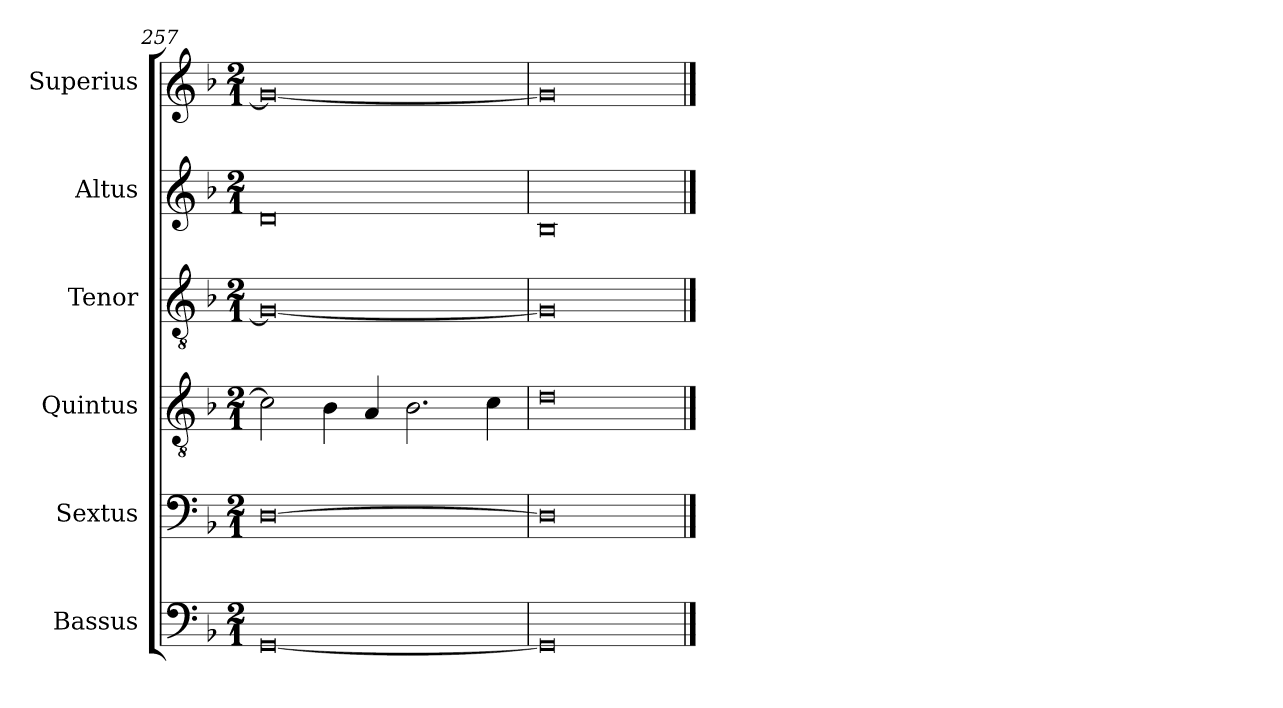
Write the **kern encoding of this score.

**kern	**kern	**kern	**kern	**kern	**kern
*part6	*part5	*part4	*part3	*part2	*part1
*staff6	*staff5	*staff4	*staff3	*staff2	*staff1
*I"Bassus	*I"Sextus	*I"Quintus	*I"Tenor	*I"Altus	*I"Superius
*I'B	*I'Sx	*I'Q	*I'T	*I'A	*I'S
*clefF4	*clefF4	*clefGv2	*clefGv2	*clefG2	*clefG2
*k[b-]	*k[b-]	*k[b-]	*k[b-]	*k[b-]	*k[b-]
*M2/1	*M2/1	*M2/1	*M2/1	*M2/1	*M2/1
=257	=257	=257	=257	=257	=257
[0GG	[0D	2c\]	0G_	0d	0g_
.	.	4B-\	.	.	.
.	.	4A/	.	.	.
.	.	2.B-\	.	.	.
.	.	4c\	.	.	.
=258	=258	=258	=258	=258	=258
0GG]	0D]	0d	0G]	0B-	0g]
==	==	==	==	==	==
*-	*-	*-	*-	*-	*-
